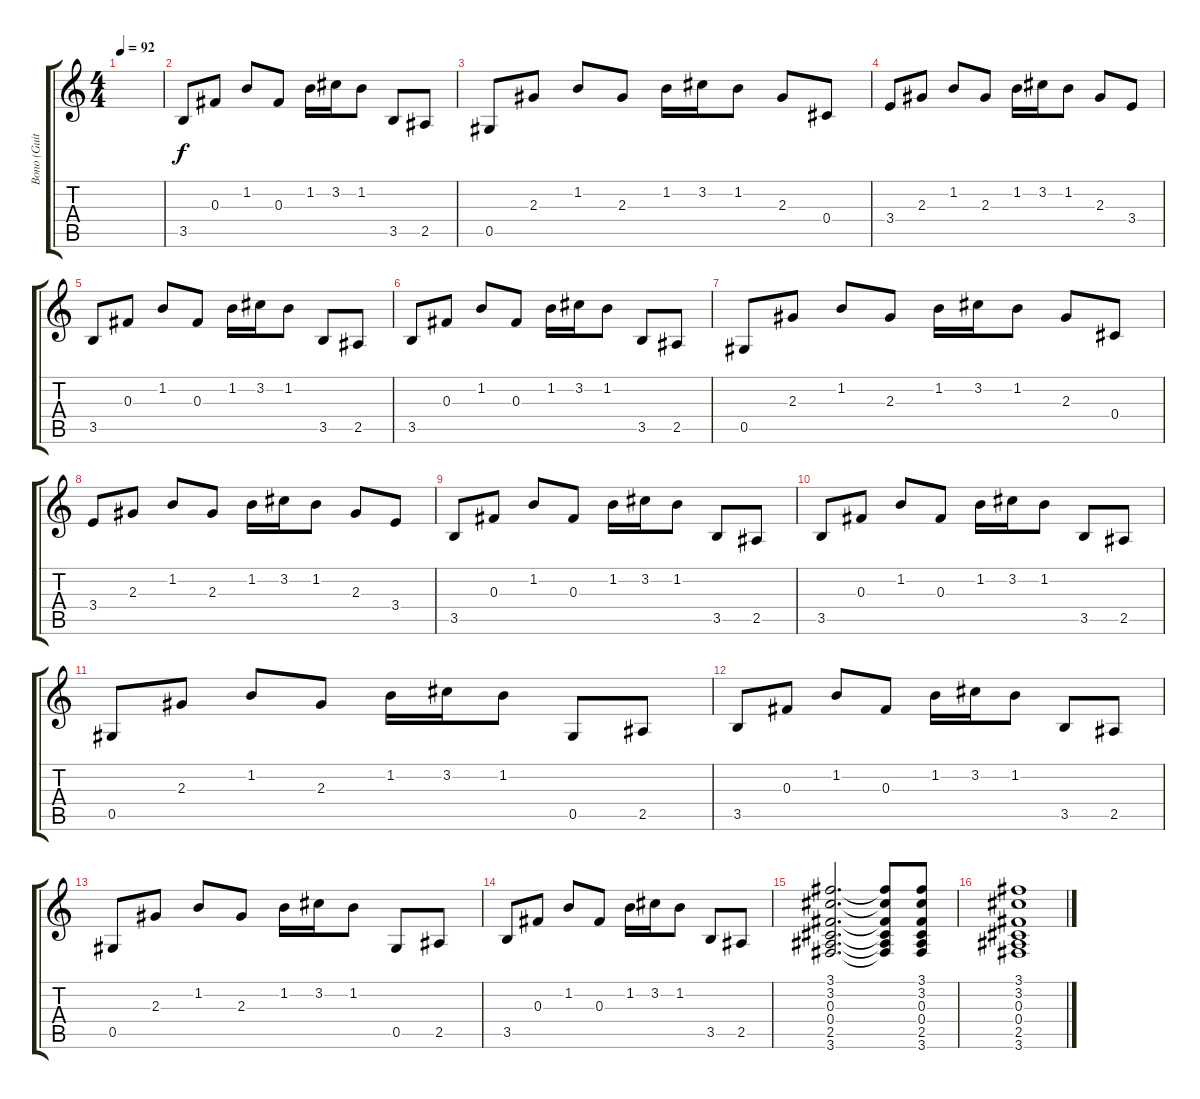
\track ("Bono (Guitar)" "Bono (Guit") {instrument electricguitarjazz}
\staff {score tabs}
\tuning (Eb4 Bb3 Gb3 Db3 Ab2 Eb2) {hide}
\ts (4 4)
\tempo 92
\clef g2
\ks c
|
3.5.8 0.3.8 1.2.8 0.3.8 1.2.16 3.2.16 1.2.8 3.5.8 2.5.8 |
0.5.8 2.3.8 1.2.8 2.3.8 1.2.16 3.2.16 1.2.8 2.3.8 0.4.8 |
3.4.8 2.3.8 1.2.8 2.3.8 1.2.16 3.2.16 1.2.8 2.3.8 3.4.8 |
3.5.8 0.3.8 1.2.8 0.3.8 1.2.16 3.2.16 1.2.8 3.5.8 2.5.8 |
3.5.8 0.3.8 1.2.8 0.3.8 1.2.16 3.2.16 1.2.8 3.5.8 2.5.8 |
0.5.8 2.3.8 1.2.8 2.3.8 1.2.16 3.2.16 1.2.8 2.3.8 0.4.8 |
3.4.8 2.3.8 1.2.8 2.3.8 1.2.16 3.2.16 1.2.8 2.3.8 3.4.8 |
3.5.8 0.3.8 1.2.8 0.3.8 1.2.16 3.2.16 1.2.8 3.5.8 2.5.8 |
3.5.8 0.3.8 1.2.8 0.3.8 1.2.16 3.2.16 1.2.8 3.5.8 2.5.8 |
0.5.8 2.3.8 1.2.8 2.3.8 1.2.16 3.2.16 1.2.8 0.5.8 2.5.8 |
3.5.8 0.3.8 1.2.8 0.3.8 1.2.16 3.2.16 1.2.8 3.5.8 2.5.8 |
0.5.8 2.3.8 1.2.8 2.3.8 1.2.16 3.2.16 1.2.8 0.5.8 2.5.8 |
3.5.8 0.3.8 1.2.8 0.3.8 1.2.16 3.2.16 1.2.8 3.5.8 2.5.8 |
(3.1 3.2 0.3 0.4 2.5 3.6).2{d} (3.1{t} 3.2{t} 0.3{t} 0.4{t} 2.5{t} 3.6{t}).8 (3.1 3.2 0.3 0.4 2.5 3.6).8 |
(3.1 3.2 0.3 0.4 2.5 3.6).1
